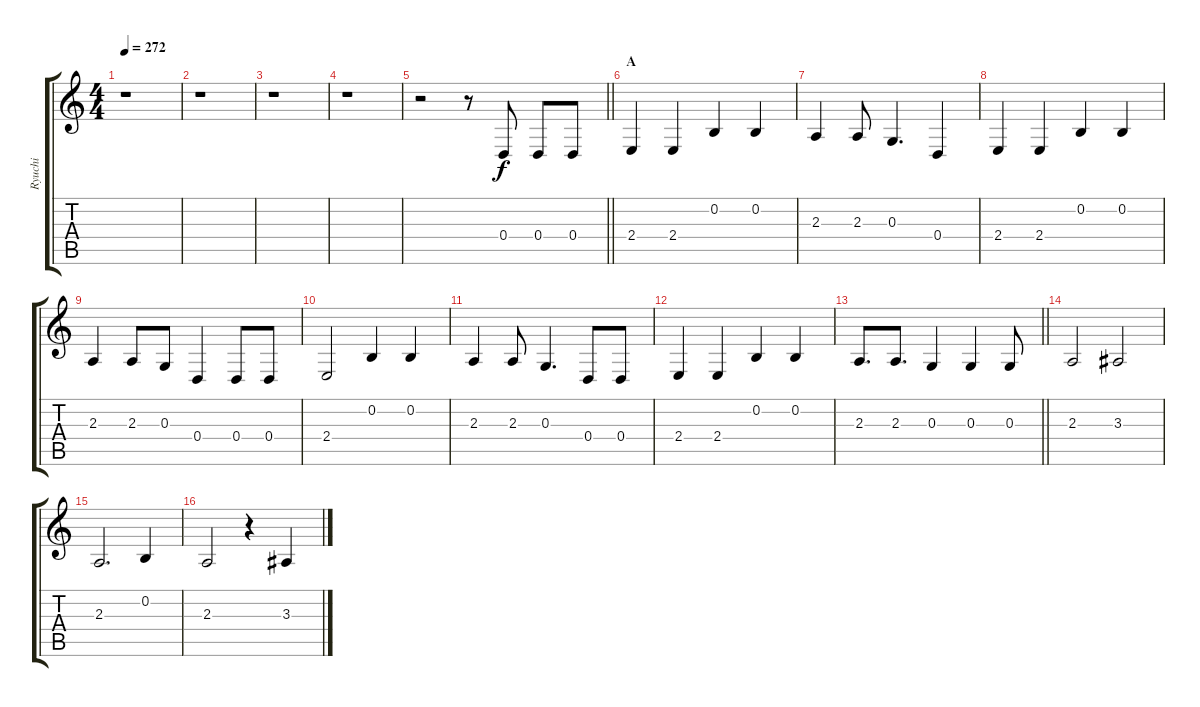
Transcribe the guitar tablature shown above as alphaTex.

\track ("Ryuchi" "Ryuchi") {instrument synthvoice}
\staff {score tabs}
\tuning (E4 B3 G3 D3 A2 E2) {hide}
\ts (4 4)
\tempo 272
\clef g2
\ks c
r.1{dy f} |
r.1 |
r.1 |
r.1 |
\barLineRight lightlight
r.2 r.8 0.4.8 0.4.8 0.4.8 |
\section ("" "A")
2.4.4 2.4.4 0.2.4 0.2.4 |
2.3.4 2.3.8 0.3.4{d} 0.4.4 |
2.4.4 2.4.4 0.2.4 0.2.4 |
2.3.4 2.3.8 0.3.8 0.4.4 0.4.8 0.4.8 |
2.4.2 0.2.4 0.2.4 |
2.3.4 2.3.8 0.3.4{d} 0.4.8 0.4.8 |
2.4.4 2.4.4 0.2.4 0.2.4 |
\barLineRight lightlight
2.3.8{d} 2.3.8{d} 0.3.4 0.3.4 0.3.8 |
2.3.2 3.3.2 |
2.3.2{d} 0.2.4 |
2.3.2 r.4 3.3.4
